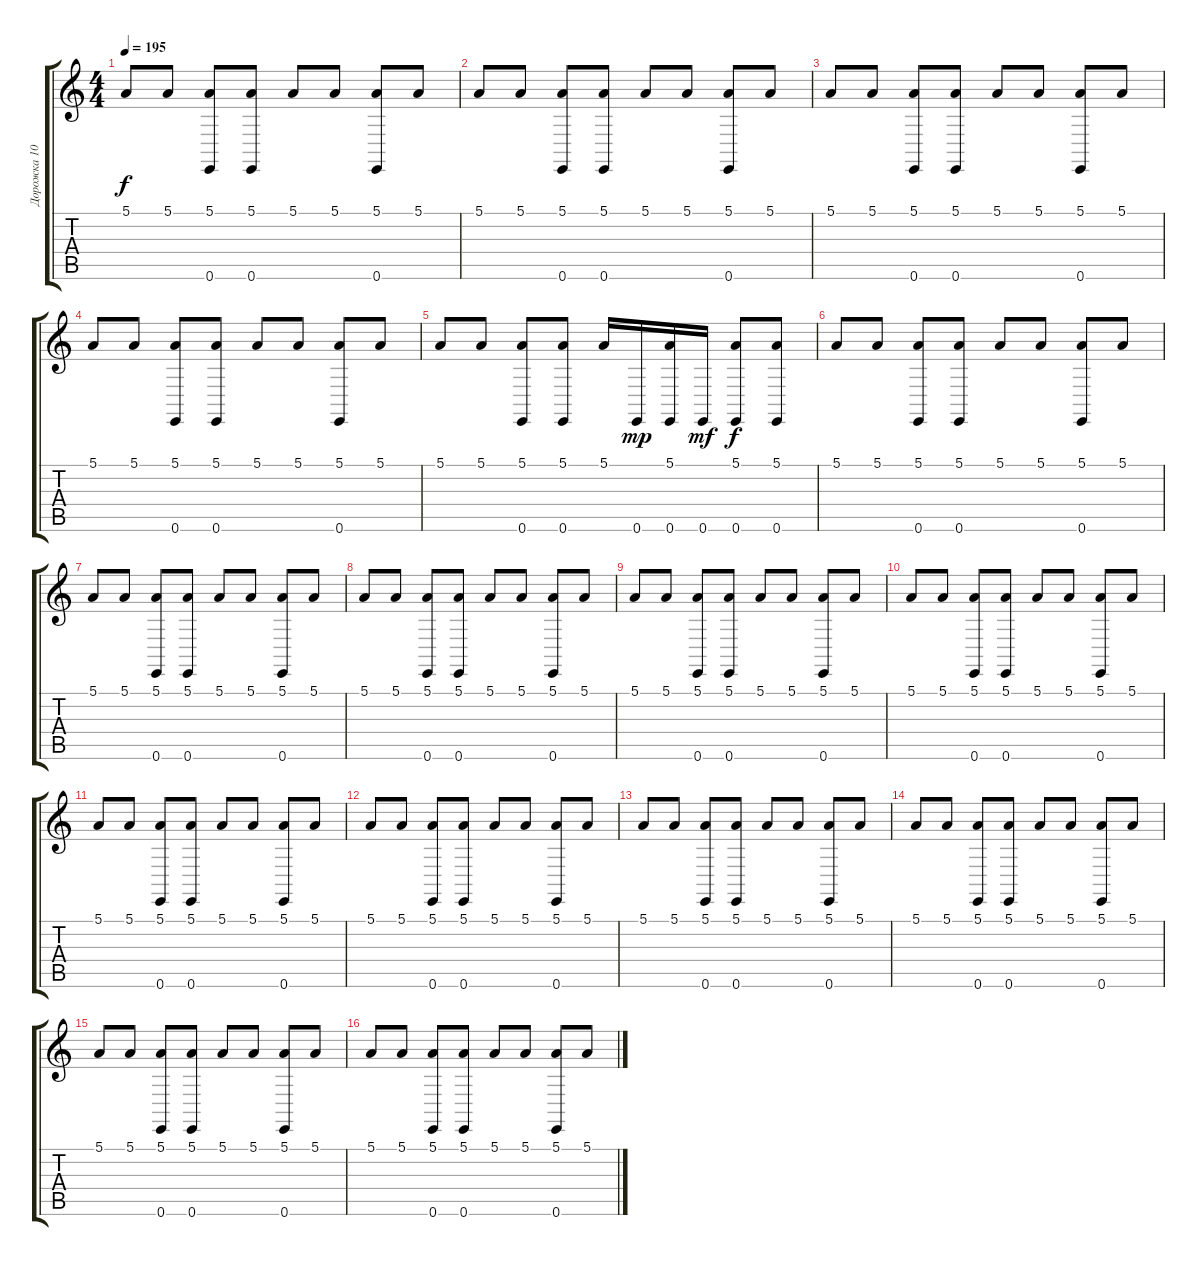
\track ("Дорожка 10" "Дорожка 10") {instrument acousticgrandpiano}
\staff {score tabs}
\tuning (E4 B3 G3 D3 A2 E2) {hide}
\ts (4 4)
\tempo 195
\clef g2
\ks c
5.1.8{dy f} 5.1.8 (5.1 0.6).8 (5.1 0.6).8 5.1.8 5.1.8 (5.1 0.6).8 5.1.8 |
5.1.8 5.1.8 (5.1 0.6).8 (5.1 0.6).8 5.1.8 5.1.8 (5.1 0.6).8 5.1.8 |
5.1.8 5.1.8 (5.1 0.6).8 (5.1 0.6).8 5.1.8 5.1.8 (5.1 0.6).8 5.1.8 |
5.1.8 5.1.8 (5.1 0.6).8 (5.1 0.6).8 5.1.8 5.1.8 (5.1 0.6).8 5.1.8 |
5.1.8 5.1.8 (5.1 0.6).8 (5.1 0.6).8 5.1.16 0.6.16{dy mp} (5.1 0.6).16 0.6.16{dy mf} (5.1 0.6).8{dy f} (5.1 0.6).8 |
5.1.8 5.1.8 (5.1 0.6).8 (5.1 0.6).8 5.1.8 5.1.8 (5.1 0.6).8 5.1.8 |
5.1.8 5.1.8 (5.1 0.6).8 (5.1 0.6).8 5.1.8 5.1.8 (5.1 0.6).8 5.1.8 |
5.1.8 5.1.8 (5.1 0.6).8 (5.1 0.6).8 5.1.8 5.1.8 (5.1 0.6).8 5.1.8 |
5.1.8 5.1.8 (5.1 0.6).8 (5.1 0.6).8 5.1.8 5.1.8 (5.1 0.6).8 5.1.8 |
5.1.8 5.1.8 (5.1 0.6).8 (5.1 0.6).8 5.1.8 5.1.8 (5.1 0.6).8 5.1.8 |
5.1.8 5.1.8 (5.1 0.6).8 (5.1 0.6).8 5.1.8 5.1.8 (5.1 0.6).8 5.1.8 |
5.1.8 5.1.8 (5.1 0.6).8 (5.1 0.6).8 5.1.8 5.1.8 (5.1 0.6).8 5.1.8 |
5.1.8 5.1.8 (5.1 0.6).8 (5.1 0.6).8 5.1.8 5.1.8 (5.1 0.6).8 5.1.8 |
5.1.8 5.1.8 (5.1 0.6).8 (5.1 0.6).8 5.1.8 5.1.8 (5.1 0.6).8 5.1.8 |
5.1.8 5.1.8 (5.1 0.6).8 (5.1 0.6).8 5.1.8 5.1.8 (5.1 0.6).8 5.1.8 |
5.1.8 5.1.8 (5.1 0.6).8 (5.1 0.6).8 5.1.8 5.1.8 (5.1 0.6).8 5.1.8
